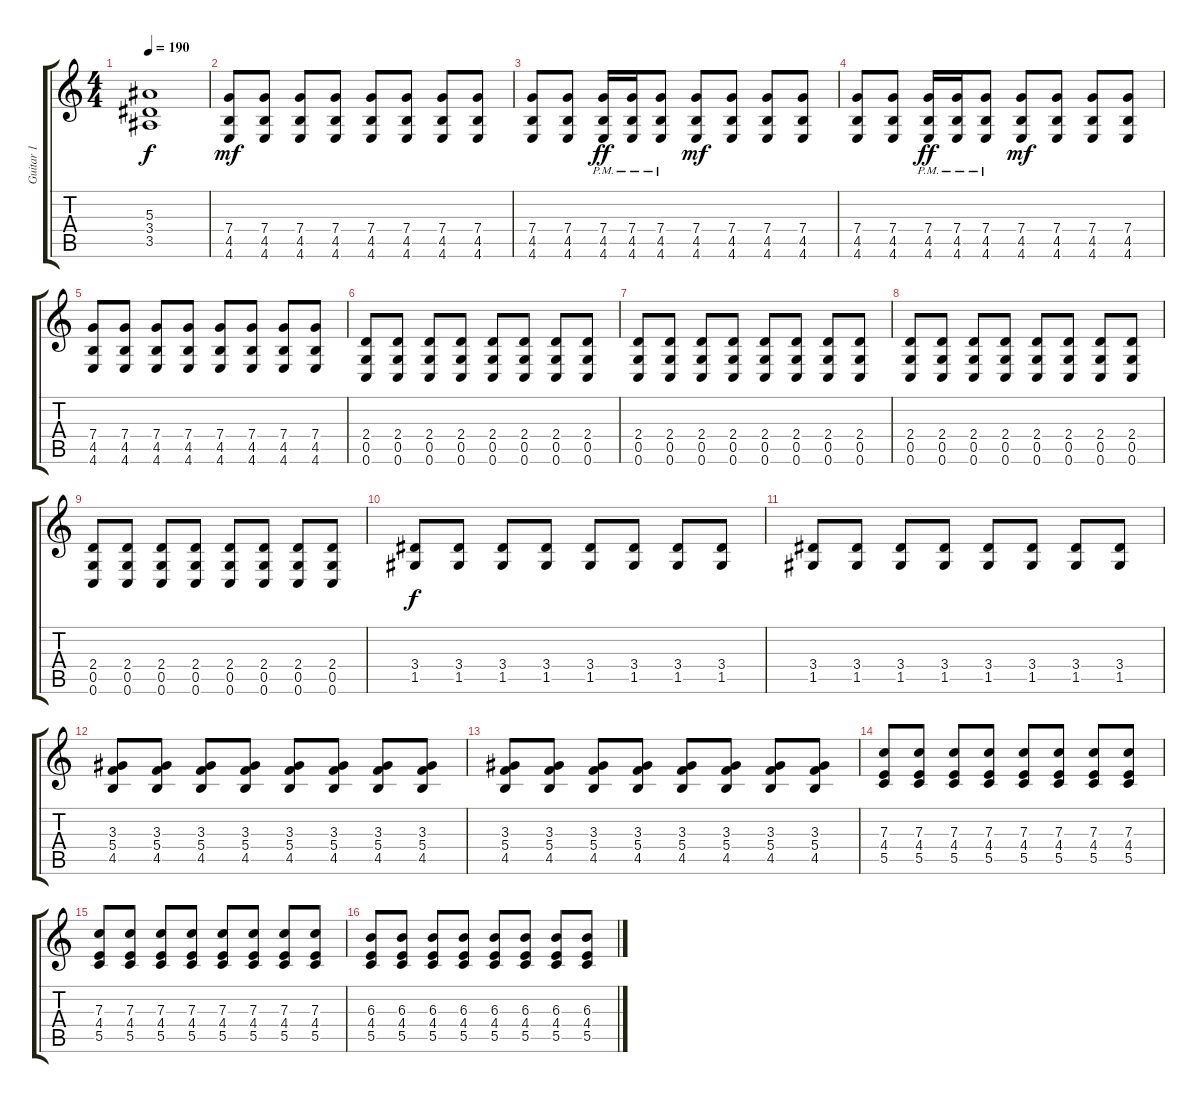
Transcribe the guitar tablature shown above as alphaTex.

\track ("Guitar 1" "Guitar 1") {instrument distortionguitar}
\staff {score tabs}
\tuning (D4 A3 F3 C3 G2 C2) {hide}
\ts (4 4)
\tempo 190
\clef g2
\ks c
(5.3{t} 3.4{t} 3.5{t}).1{dy f} |
(7.4 4.5 4.6).8{dy mf} (7.4 4.5 4.6).8 (7.4 4.5 4.6).8 (7.4 4.5 4.6).8 (7.4 4.5 4.6).8 (7.4 4.5 4.6).8 (7.4 4.5 4.6).8 (7.4 4.5 4.6).8 |
(7.4 4.5 4.6).8 (7.4 4.5 4.6).8 (7.4{pm} 4.5{pm} 4.6{pm}).16{dy ff} (7.4{pm} 4.5{pm} 4.6{pm}).16 (7.4{pm} 4.5{pm} 4.6{pm}).8 (7.4 4.5 4.6).8{dy mf} (7.4 4.5 4.6).8 (7.4 4.5 4.6).8 (7.4 4.5 4.6).8 |
(7.4 4.5 4.6).8 (7.4 4.5 4.6).8 (7.4{pm} 4.5{pm} 4.6{pm}).16{dy ff} (7.4{pm} 4.5{pm} 4.6{pm}).16 (7.4{pm} 4.5{pm} 4.6{pm}).8 (7.4 4.5 4.6).8{dy mf} (7.4 4.5 4.6).8 (7.4 4.5 4.6).8 (7.4 4.5 4.6).8 |
(7.4 4.5 4.6).8 (7.4 4.5 4.6).8 (7.4 4.5 4.6).8 (7.4 4.5 4.6).8 (7.4 4.5 4.6).8 (7.4 4.5 4.6).8 (7.4 4.5 4.6).8 (7.4 4.5 4.6).8 |
(2.4 0.5 0.6).8 (2.4 0.5 0.6).8 (2.4 0.5 0.6).8 (2.4 0.5 0.6).8 (2.4 0.5 0.6).8 (2.4 0.5 0.6).8 (2.4 0.5 0.6).8 (2.4 0.5 0.6).8 |
(2.4 0.5 0.6).8 (2.4 0.5 0.6).8 (2.4 0.5 0.6).8 (2.4 0.5 0.6).8 (2.4 0.5 0.6).8 (2.4 0.5 0.6).8 (2.4 0.5 0.6).8 (2.4 0.5 0.6).8 |
(2.4 0.5 0.6).8 (2.4 0.5 0.6).8 (2.4 0.5 0.6).8 (2.4 0.5 0.6).8 (2.4 0.5 0.6).8 (2.4 0.5 0.6).8 (2.4 0.5 0.6).8 (2.4 0.5 0.6).8 |
(2.4 0.5 0.6).8 (2.4 0.5 0.6).8 (2.4 0.5 0.6).8 (2.4 0.5 0.6).8 (2.4 0.5 0.6).8 (2.4 0.5 0.6).8 (2.4 0.5 0.6).8 (2.4 0.5 0.6).8 |
(3.4 1.5).8{dy f} (3.4 1.5).8 (3.4 1.5).8 (3.4 1.5).8 (3.4 1.5).8 (3.4 1.5).8 (3.4 1.5).8 (3.4 1.5).8 |
(3.4 1.5).8 (3.4 1.5).8 (3.4 1.5).8 (3.4 1.5).8 (3.4 1.5).8 (3.4 1.5).8 (3.4 1.5).8 (3.4 1.5).8 |
(3.3 5.4 4.5).8 (3.3 5.4 4.5).8 (3.3 5.4 4.5).8 (3.3 5.4 4.5).8 (3.3 5.4 4.5).8 (3.3 5.4 4.5).8 (3.3 5.4 4.5).8 (3.3 5.4 4.5).8 |
(3.3 5.4 4.5).8 (3.3 5.4 4.5).8 (3.3 5.4 4.5).8 (3.3 5.4 4.5).8 (3.3 5.4 4.5).8 (3.3 5.4 4.5).8 (3.3 5.4 4.5).8 (3.3 5.4 4.5).8 |
(7.3 4.4 5.5).8 (7.3 4.4 5.5).8 (7.3 4.4 5.5).8 (7.3 4.4 5.5).8 (7.3 4.4 5.5).8 (7.3 4.4 5.5).8 (7.3 4.4 5.5).8 (7.3 4.4 5.5).8 |
(7.3 4.4 5.5).8 (7.3 4.4 5.5).8 (7.3 4.4 5.5).8 (7.3 4.4 5.5).8 (7.3 4.4 5.5).8 (7.3 4.4 5.5).8 (7.3 4.4 5.5).8 (7.3 4.4 5.5).8 |
(6.3 4.4 5.5).8 (6.3 4.4 5.5).8 (6.3 4.4 5.5).8 (6.3 4.4 5.5).8 (6.3 4.4 5.5).8 (6.3 4.4 5.5).8 (6.3 4.4 5.5).8 (6.3 4.4 5.5).8
